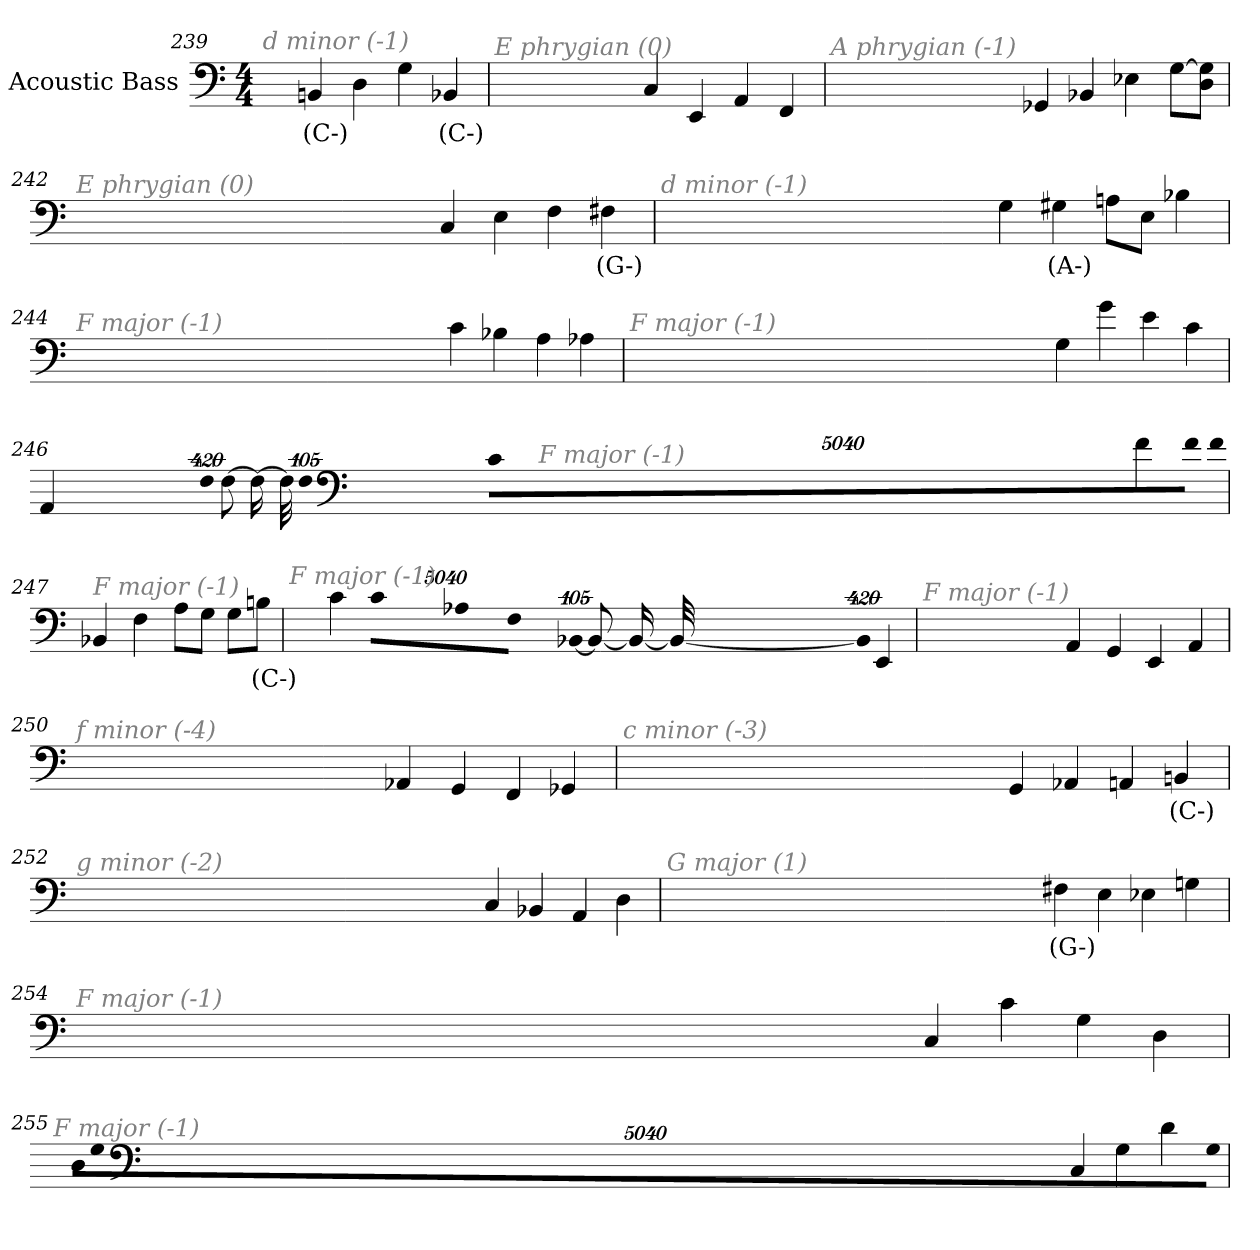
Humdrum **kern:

**kern	**text
*part1	*part1
*staff1	*staff1
*I"Acoustic Bass	*
*clefF4	*
*ITrd7c12	*
*k[]	*
*C:	*
*M4/4	*
=239	=239
!LO:TX:i:color=#808080:t=d minor (-1)	!
4BBBni	(C-)
4DD	.
4GG	.
4BBB-i	(C-)
=240	=240
!LO:TX:i:color=#808080:t=E phrygian (0)	!
4CC	.
4EEE	.
4AAA	.
4FFF	.
=241	=241
!LO:TX:i:color=#808080:t=A phrygian (-1)	!
4GGG-X	.
4BBB-X	.
4EE-X	.
[8GGL	.
8DD 8GG]J	.
=242	=242
!LO:TX:i:color=#808080:t=E phrygian (0)	!
4CC	.
4EE	.
4FF	.
4FF#Xi	(G-)
=243	=243
!LO:TX:i:color=#808080:t=d minor (-1)	!
4GG	.
4GG#Xi	(A-)
8AAnL	.
8EEJ	.
4BB-X	.
=244	=244
!LO:TX:i:color=#808080:t=F major (-1)	!
4C	.
4BB-X	.
4AA	.
4AA-X	.
=245	=245
!LO:TX:i:color=#808080:t=F major (-1)	!
4GG	.
4G	.
4E	.
4C	.
=246	=246
!LO:TX:i:color=#808080:t=F major (-1)	!
4F	.
!LO:N:vis=8	!
40320%3347FL	.
!LO:N:vis=8	!
40320%3347F	.
!LO:N:vis=8	!
40320%3347CJ	.
!LO:N:vis=1024	!
[13440%13FF	.
8FF_	.
16FF_	.
32FF_	.
!LO:N:vis=1024%31	!
13440%407FF]	.
4AAA	.
=247	=247
!LO:TX:i:color=#808080:t=F major (-1)	!
4BBB-X	.
4FF	.
8AAL	.
8GGJ	.
8GGL	.
8BBniJ	(C-)
=248	=248
!LO:TX:i:color=#808080:t=F major (-1)	!
4C	.
!LO:N:vis=8	!
40320%3347CL	.
!LO:N:vis=8	!
40320%3347AA-X	.
!LO:N:vis=8	!
40320%3347FFJ	.
!LO:N:vis=1024	!
[13440%13BBB-X	.
8BBB-_	.
16BBB-_	.
32BBB-_	.
!LO:N:vis=1024%31	!
13440%407BBB-]	.
4EEE	.
=249	=249
!LO:TX:i:color=#808080:t=F major (-1)	!
4AAA	.
4GGG	.
4EEE	.
4AAA	.
=250	=250
!LO:TX:i:color=#808080:t=f minor (-4)	!
4AAA-X	.
4GGG	.
4FFF	.
4GGG-X	.
=251	=251
!LO:TX:i:color=#808080:t=c minor (-3)	!
4GGG	.
4AAA-X	.
4AAAn	.
4BBBni	(C-)
=252	=252
!LO:TX:i:color=#808080:t=g minor (-2)	!
4CC	.
4BBB-X	.
4AAA	.
4DD	.
=253	=253
!LO:TX:i:color=#808080:t=G major (1)	!
4FF#Xi	(G-)
4EE	.
4EE-X	.
4GGn	.
=254	=254
!LO:TX:i:color=#808080:t=F major (-1)	!
4CC	.
4C	.
4GG	.
4DD	.
=255	=255
!LO:TX:i:color=#808080:t=F major (-1)	!
4CC	.
4GG	.
4D	.
!LO:N:vis=8	!
40320%3347GGL	.
!LO:N:vis=8	!
40320%3347GG	.
!LO:N:vis=8	!
40320%3347DDJ	.
=	=
*-	*-
